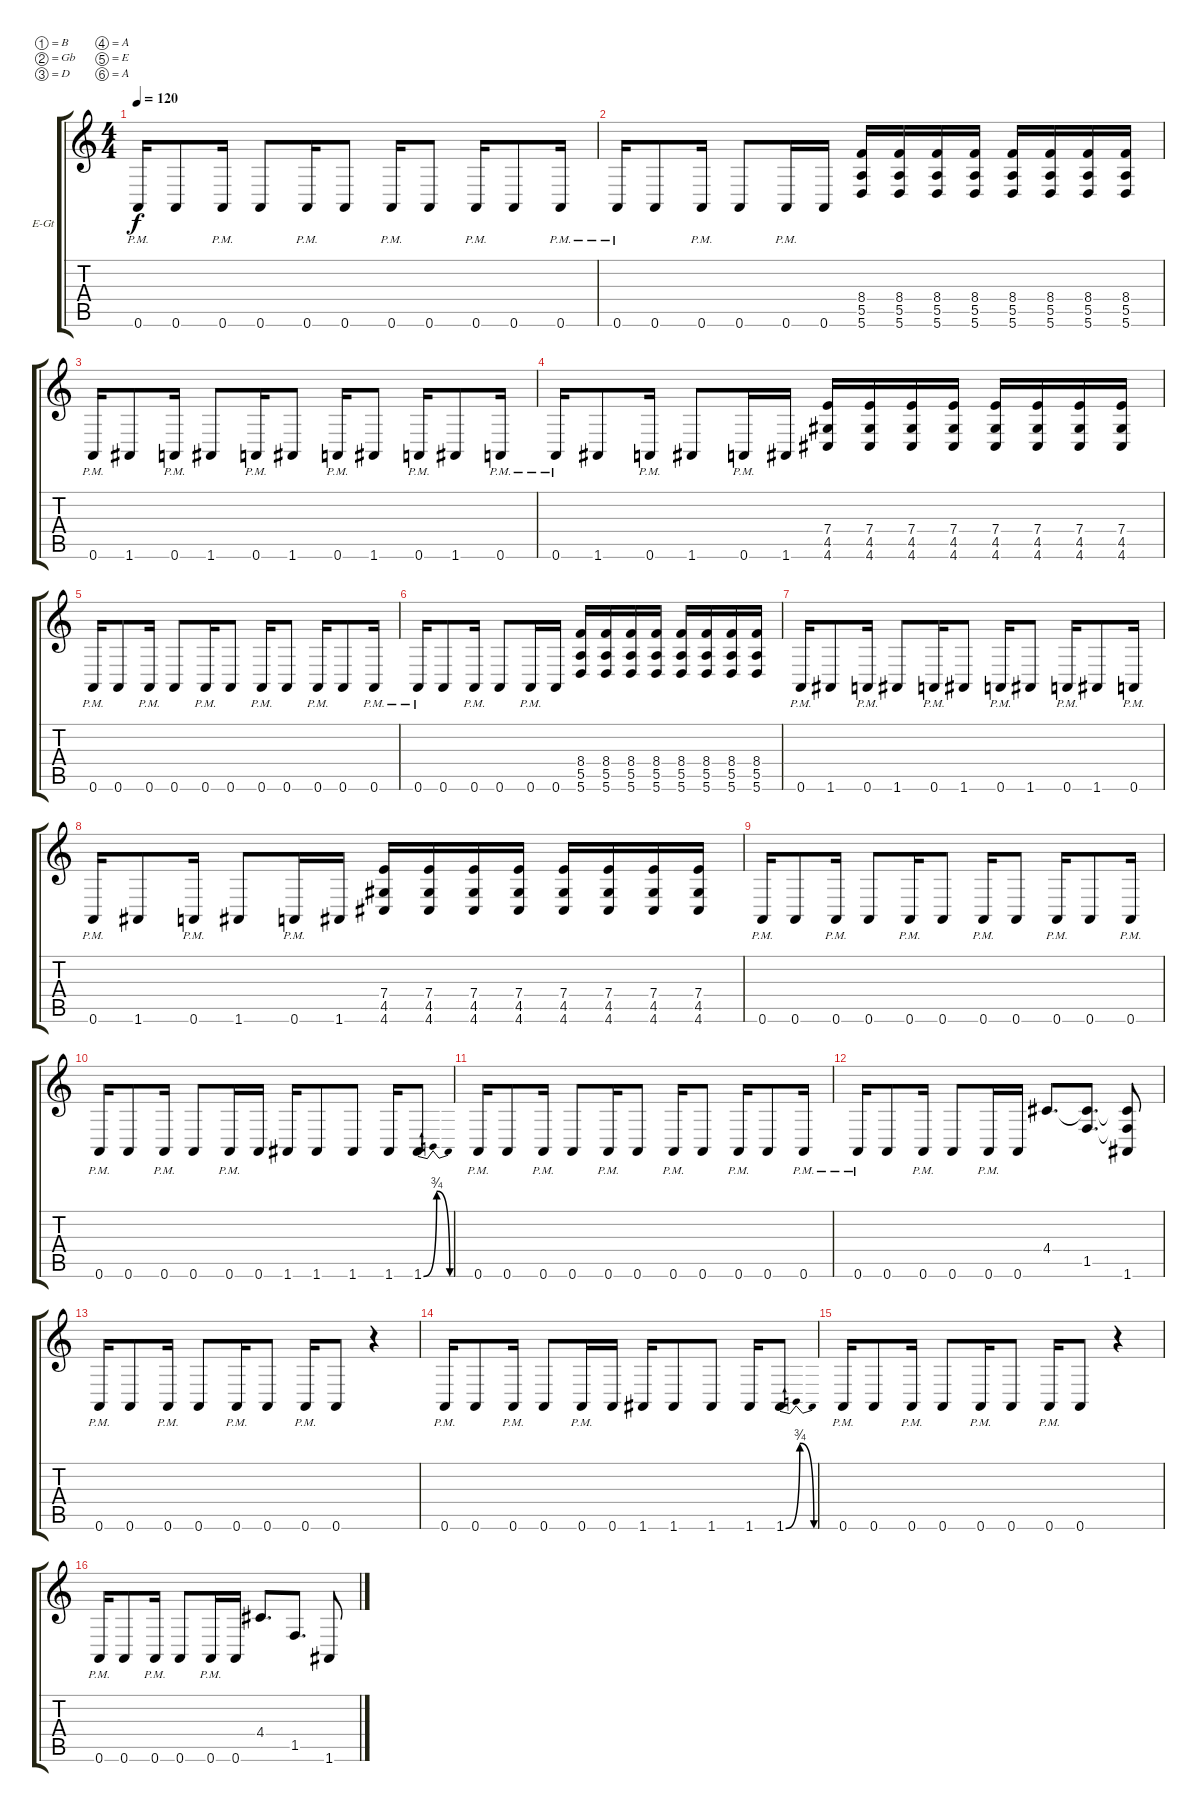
\defaultSystemsLayout 4
\bracketExtendMode groupsimilarinstruments
\firstSystemTrackNameOrientation horizontal
\otherSystemsTrackNameOrientation horizontal
\track ("Electric Guitar" "E-Gt") {instrument distortionguitar}
\staff {score tabs}
\tuning (B3 Gb3 D3 A2 E2 A1)
\ts (4 4)
\tempo 120
\clef g2
\scale
0.333333
\ks c
0.6{pm}.16{dy f} 0.6.8 0.6{pm}.16 0.6.8 0.6{pm}.16 0.6.8 0.6{pm}.16 0.6.8 0.6{pm}.16 0.6.8 0.6{pm}.16 |
\scale
0.333333 0.6{pm}.16 0.6.8 0.6{pm}.16 0.6.8 0.6{pm}.16 0.6.16 (8.4 5.6 5.5).16 (8.4 5.6 5.5).16 (8.4 5.6 5.5).16 (8.4 5.6 5.5).16 (8.4 5.6 5.5).16 (8.4 5.6 5.5).16 (8.4 5.6 5.5).16 (8.4 5.6 5.5).16 |
\scale
0.333333 0.6{pm}.16 1.6.8 0.6{pm}.16 1.6.8 0.6{pm}.16 1.6.8 0.6{pm}.16 1.6.8 0.6{pm}.16 1.6.8 0.6{pm}.16 |
\scale
0.333333 0.6{pm}.16 1.6.8 0.6{pm}.16 1.6.8 0.6{pm}.16 1.6.16 (4.5 4.6 7.4).16 (4.5 4.6 7.4).16 (4.5 4.6 7.4).16 (4.5 4.6 7.4).16 (4.5 4.6 7.4).16 (4.5 4.6 7.4).16 (4.5 4.6 7.4).16 (4.5 4.6 7.4).16 |
\scale
0.333333 0.6{pm}.16 0.6.8 0.6{pm}.16 0.6.8 0.6{pm}.16 0.6.8 0.6{pm}.16 0.6.8 0.6{pm}.16 0.6.8 0.6{pm}.16 |
\scale
0.333333 0.6{pm}.16 0.6.8 0.6{pm}.16 0.6.8 0.6{pm}.16 0.6.16 (8.4 5.6 5.5).16 (8.4 5.6 5.5).16 (8.4 5.6 5.5).16 (8.4 5.6 5.5).16 (8.4 5.6 5.5).16 (8.4 5.6 5.5).16 (8.4 5.6 5.5).16 (8.4 5.6 5.5).16 |
\scale
0.333333 0.6{pm}.16 1.6.8 0.6{pm}.16 1.6.8 0.6{pm}.16 1.6.8 0.6{pm}.16 1.6.8 0.6{pm}.16 1.6.8 0.6{pm}.16 |
\scale
0.333333 0.6{pm}.16 1.6.8 0.6{pm}.16 1.6.8 0.6{pm}.16 1.6.16 (4.5 4.6 7.4).16 (4.5 4.6 7.4).16 (4.5 4.6 7.4).16 (4.5 4.6 7.4).16 (4.5 4.6 7.4).16 (4.5 4.6 7.4).16 (4.5 4.6 7.4).16 (4.5 4.6 7.4).16 |
\scale
0.333333 0.6{pm}.16 0.6.8 0.6{pm}.16 0.6.8 0.6{pm}.16 0.6.8 0.6{pm}.16 0.6.8 0.6{pm}.16 0.6.8 0.6{pm}.16 |
\scale
0.333333 0.6{pm}.16 0.6.8 0.6{pm}.16 0.6.8 0.6{pm}.16 0.6.16 1.6.16 1.6.8 1.6.8 1.6.16 1.6{be (bendrelease 0 0 30 3 30 3 60 0)}.8 |
\scale
0.333333 0.6{pm}.16 0.6.8 0.6{pm}.16 0.6.8 0.6{pm}.16 0.6.8 0.6{pm}.16 0.6.8 0.6{pm}.16 0.6.8 0.6{pm}.16 |
\scale
0.333333 0.6{pm}.16 0.6.8 0.6{pm}.16 0.6.8 0.6{pm}.16 0.6.16 4.4.8{d} (4.4{t} 1.5).8{d} (4.4{t} 1.5{t} 1.6).8 |
\scale
0.333333 0.6{pm}.16 0.6.8 0.6{pm}.16 0.6.8 0.6{pm}.16 0.6.8 0.6{pm}.16 0.6.8 r.4 |
\scale
0.333333 0.6{pm}.16 0.6.8 0.6{pm}.16 0.6.8 0.6{pm}.16 0.6.16 1.6.16 1.6.8 1.6.8 1.6.16 1.6{be (bendrelease 0 0 30 3 30 3 60 0)}.8 |
\scale
0.257261 0.6{pm}.16 0.6.8 0.6{pm}.16 0.6.8 0.6{pm}.16 0.6.8 0.6{pm}.16 0.6.8 r.4 |
\scale
0.257261 0.6{pm}.16 0.6.8 0.6{pm}.16 0.6.8 0.6{pm}.16 0.6.16 4.4.8{d} 1.5.8{d} 1.6.8
